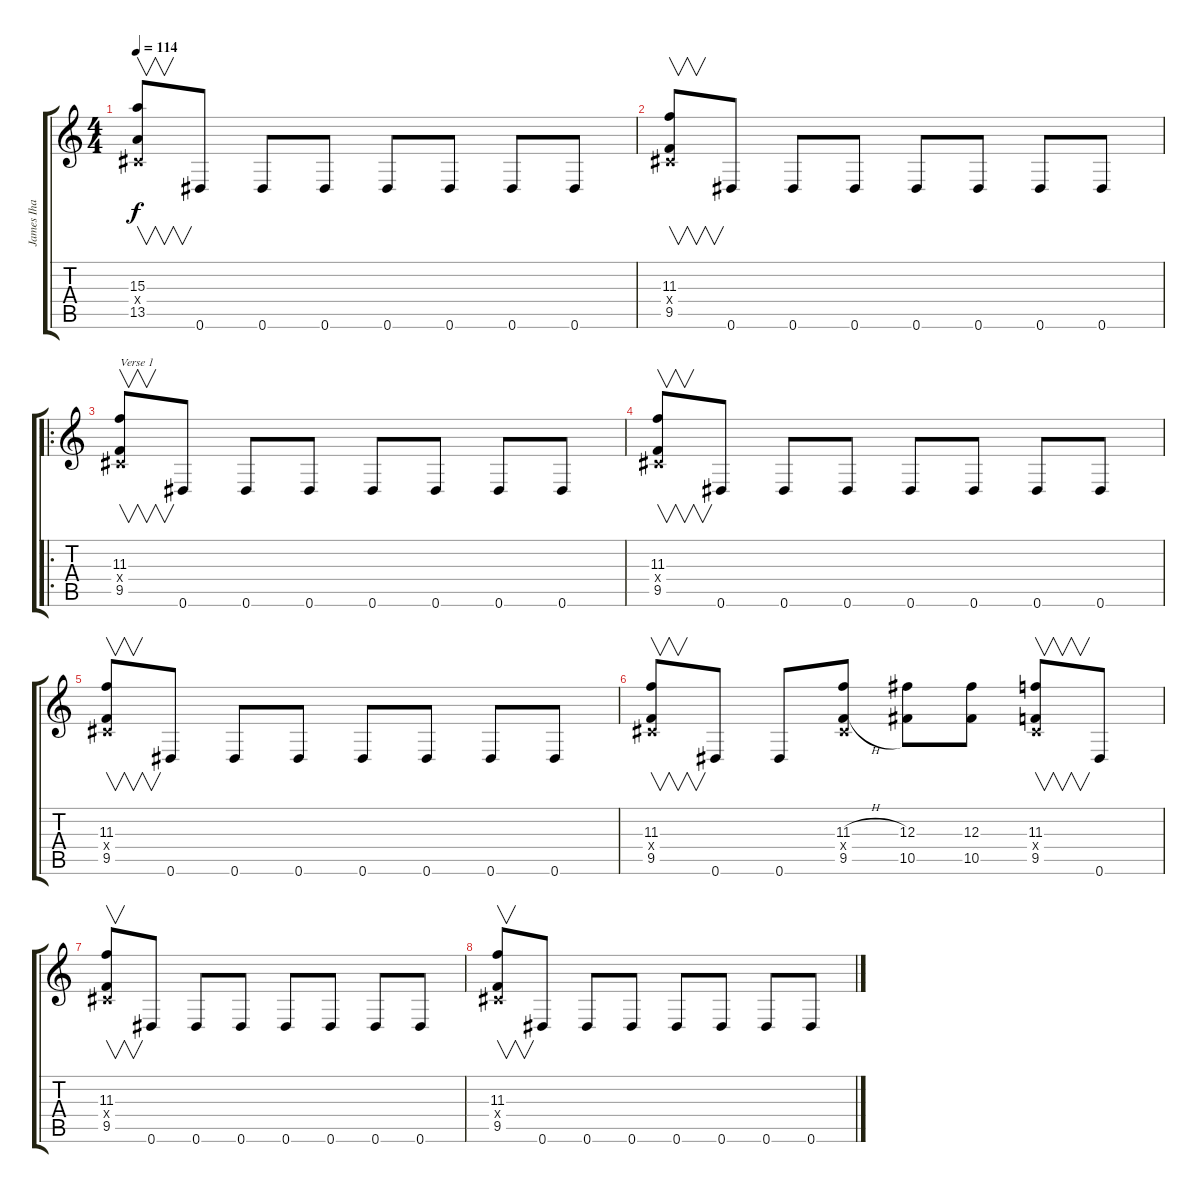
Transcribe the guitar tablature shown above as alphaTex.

\track ("James Iha" "James Iha") {instrument overdrivenguitar}
\staff {score tabs}
\tuning (Eb4 Bb3 Gb3 Db3 Ab2 Eb2) {hide}
\ts (4 4)
\tempo 114
\clef g2
\ks c
(15.3 0.4{x} 13.5).8{v dy f} 0.6.8 0.6.8 0.6.8 0.6.8 0.6.8 0.6.8 0.6.8 |
(11.3 0.4{x} 9.5).8{v} 0.6.8 0.6.8 0.6.8 0.6.8 0.6.8 0.6.8 0.6.8 |
\ro
(11.3 0.4{x} 9.5).8{v txt "Verse 1"} 0.6.8 0.6.8 0.6.8 0.6.8 0.6.8 0.6.8 0.6.8 |
(11.3 0.4{x} 9.5).8{v} 0.6.8 0.6.8 0.6.8 0.6.8 0.6.8 0.6.8 0.6.8 |
(11.3 0.4{x} 9.5).8{v} 0.6.8 0.6.8 0.6.8 0.6.8 0.6.8 0.6.8 0.6.8 |
(11.3 0.4{x} 9.5).8{v} 0.6.8 0.6.8 (11.3{h} 0.4{x} 9.5{h}).8 (12.3 10.5).8 (12.3 10.5).8 (11.3 0.4{x} 9.5).8{v} 0.6.8 |
(11.3 0.4{x} 9.5).8{v} 0.6.8 0.6.8 0.6.8 0.6.8 0.6.8 0.6.8 0.6.8 |
(11.3 0.4{x} 9.5).8{v} 0.6.8 0.6.8 0.6.8 0.6.8 0.6.8 0.6.8 0.6.8
